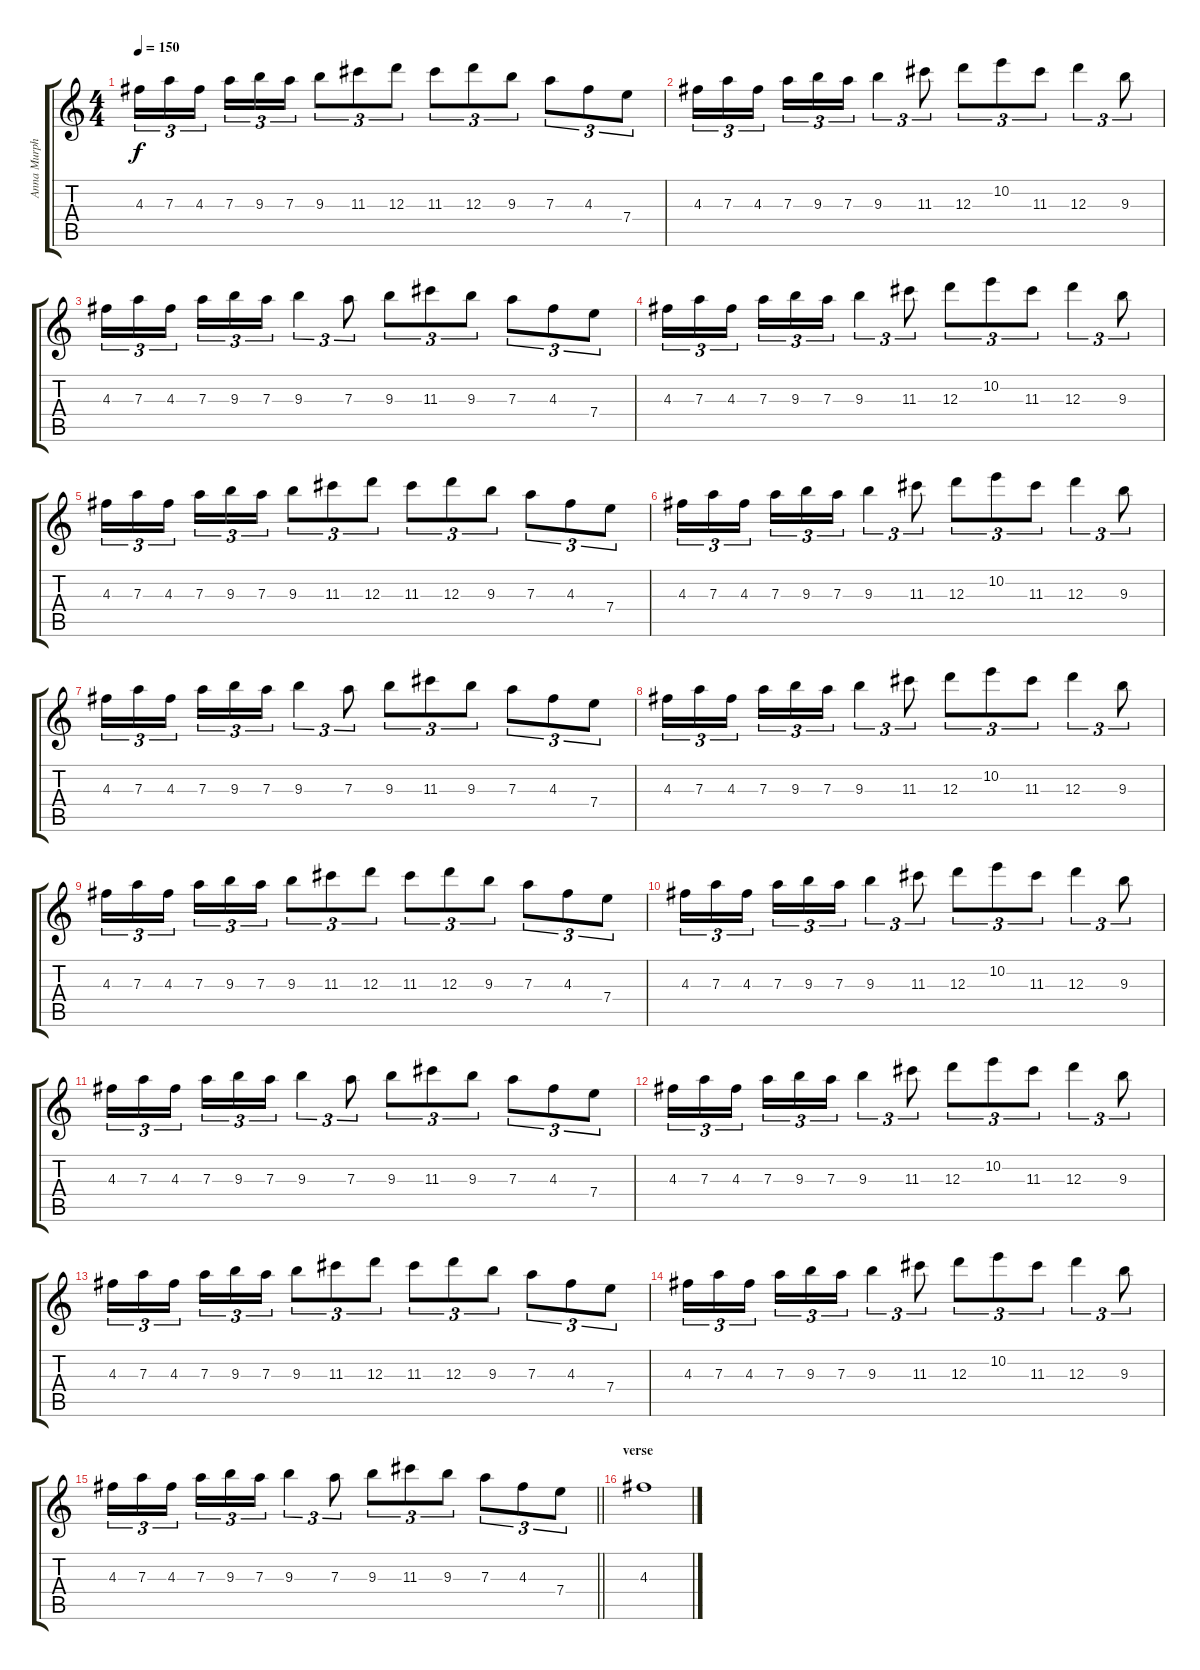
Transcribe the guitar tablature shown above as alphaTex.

\track ("Anna Murphy" "Anna Murph") {instrument contrabass}
\staff {score tabs}
\tuning (B4 Gb4 D4 A3 E3 B2) {hide}
\ts (4 4)
\tempo 150
\clef g2
\ks c
4.3.16{tu (3 2) dy f} 7.3.16{tu (3 2)} 4.3.16{tu (3 2) beam splitsecondary} 7.3.16{tu (3 2)} 9.3.16{tu (3 2)} 7.3.16{tu (3 2)} 9.3.8{tu (3 2)} 11.3.8{tu (3 2)} 12.3.8{tu (3 2)} 11.3.8{tu (3 2)} 12.3.8{tu (3 2)} 9.3.8{tu (3 2)} 7.3.8{tu (3 2)} 4.3.8{tu (3 2)} 7.4.8{tu (3 2)} |
4.3.16{tu (3 2)} 7.3.16{tu (3 2)} 4.3.16{tu (3 2) beam splitsecondary} 7.3.16{tu (3 2)} 9.3.16{tu (3 2)} 7.3.16{tu (3 2)} 9.3.4{tu (3 2)} 11.3.8{tu (3 2)} 12.3.8{tu (3 2)} 10.2.8{tu (3 2)} 11.3.8{tu (3 2)} 12.3.4{tu (3 2)} 9.3.8{tu (3 2)} |
4.3.16{tu (3 2)} 7.3.16{tu (3 2)} 4.3.16{tu (3 2) beam splitsecondary} 7.3.16{tu (3 2)} 9.3.16{tu (3 2)} 7.3.16{tu (3 2)} 9.3.4{tu (3 2)} 7.3.8{tu (3 2)} 9.3.8{tu (3 2)} 11.3.8{tu (3 2)} 9.3.8{tu (3 2)} 7.3.8{tu (3 2)} 4.3.8{tu (3 2)} 7.4.8{tu (3 2)} |
4.3.16{tu (3 2)} 7.3.16{tu (3 2)} 4.3.16{tu (3 2) beam splitsecondary} 7.3.16{tu (3 2)} 9.3.16{tu (3 2)} 7.3.16{tu (3 2)} 9.3.4{tu (3 2)} 11.3.8{tu (3 2)} 12.3.8{tu (3 2)} 10.2.8{tu (3 2)} 11.3.8{tu (3 2)} 12.3.4{tu (3 2)} 9.3.8{tu (3 2)} |
4.3.16{tu (3 2)} 7.3.16{tu (3 2)} 4.3.16{tu (3 2) beam splitsecondary} 7.3.16{tu (3 2)} 9.3.16{tu (3 2)} 7.3.16{tu (3 2)} 9.3.8{tu (3 2)} 11.3.8{tu (3 2)} 12.3.8{tu (3 2)} 11.3.8{tu (3 2)} 12.3.8{tu (3 2)} 9.3.8{tu (3 2)} 7.3.8{tu (3 2)} 4.3.8{tu (3 2)} 7.4.8{tu (3 2)} |
4.3.16{tu (3 2)} 7.3.16{tu (3 2)} 4.3.16{tu (3 2) beam splitsecondary} 7.3.16{tu (3 2)} 9.3.16{tu (3 2)} 7.3.16{tu (3 2)} 9.3.4{tu (3 2)} 11.3.8{tu (3 2)} 12.3.8{tu (3 2)} 10.2.8{tu (3 2)} 11.3.8{tu (3 2)} 12.3.4{tu (3 2)} 9.3.8{tu (3 2)} |
4.3.16{tu (3 2)} 7.3.16{tu (3 2)} 4.3.16{tu (3 2) beam splitsecondary} 7.3.16{tu (3 2)} 9.3.16{tu (3 2)} 7.3.16{tu (3 2)} 9.3.4{tu (3 2)} 7.3.8{tu (3 2)} 9.3.8{tu (3 2)} 11.3.8{tu (3 2)} 9.3.8{tu (3 2)} 7.3.8{tu (3 2)} 4.3.8{tu (3 2)} 7.4.8{tu (3 2)} |
4.3.16{tu (3 2)} 7.3.16{tu (3 2)} 4.3.16{tu (3 2) beam splitsecondary} 7.3.16{tu (3 2)} 9.3.16{tu (3 2)} 7.3.16{tu (3 2)} 9.3.4{tu (3 2)} 11.3.8{tu (3 2)} 12.3.8{tu (3 2)} 10.2.8{tu (3 2)} 11.3.8{tu (3 2)} 12.3.4{tu (3 2)} 9.3.8{tu (3 2)} |
4.3.16{tu (3 2)} 7.3.16{tu (3 2)} 4.3.16{tu (3 2) beam splitsecondary} 7.3.16{tu (3 2)} 9.3.16{tu (3 2)} 7.3.16{tu (3 2)} 9.3.8{tu (3 2)} 11.3.8{tu (3 2)} 12.3.8{tu (3 2)} 11.3.8{tu (3 2)} 12.3.8{tu (3 2)} 9.3.8{tu (3 2)} 7.3.8{tu (3 2)} 4.3.8{tu (3 2)} 7.4.8{tu (3 2)} |
4.3.16{tu (3 2)} 7.3.16{tu (3 2)} 4.3.16{tu (3 2) beam splitsecondary} 7.3.16{tu (3 2)} 9.3.16{tu (3 2)} 7.3.16{tu (3 2)} 9.3.4{tu (3 2)} 11.3.8{tu (3 2)} 12.3.8{tu (3 2)} 10.2.8{tu (3 2)} 11.3.8{tu (3 2)} 12.3.4{tu (3 2)} 9.3.8{tu (3 2)} |
4.3.16{tu (3 2)} 7.3.16{tu (3 2)} 4.3.16{tu (3 2) beam splitsecondary} 7.3.16{tu (3 2)} 9.3.16{tu (3 2)} 7.3.16{tu (3 2)} 9.3.4{tu (3 2)} 7.3.8{tu (3 2)} 9.3.8{tu (3 2)} 11.3.8{tu (3 2)} 9.3.8{tu (3 2)} 7.3.8{tu (3 2)} 4.3.8{tu (3 2)} 7.4.8{tu (3 2)} |
4.3.16{tu (3 2)} 7.3.16{tu (3 2)} 4.3.16{tu (3 2) beam splitsecondary} 7.3.16{tu (3 2)} 9.3.16{tu (3 2)} 7.3.16{tu (3 2)} 9.3.4{tu (3 2)} 11.3.8{tu (3 2)} 12.3.8{tu (3 2)} 10.2.8{tu (3 2)} 11.3.8{tu (3 2)} 12.3.4{tu (3 2)} 9.3.8{tu (3 2)} |
4.3.16{tu (3 2)} 7.3.16{tu (3 2)} 4.3.16{tu (3 2) beam splitsecondary} 7.3.16{tu (3 2)} 9.3.16{tu (3 2)} 7.3.16{tu (3 2)} 9.3.8{tu (3 2)} 11.3.8{tu (3 2)} 12.3.8{tu (3 2)} 11.3.8{tu (3 2)} 12.3.8{tu (3 2)} 9.3.8{tu (3 2)} 7.3.8{tu (3 2)} 4.3.8{tu (3 2)} 7.4.8{tu (3 2)} |
4.3.16{tu (3 2)} 7.3.16{tu (3 2)} 4.3.16{tu (3 2) beam splitsecondary} 7.3.16{tu (3 2)} 9.3.16{tu (3 2)} 7.3.16{tu (3 2)} 9.3.4{tu (3 2)} 11.3.8{tu (3 2)} 12.3.8{tu (3 2)} 10.2.8{tu (3 2)} 11.3.8{tu (3 2)} 12.3.4{tu (3 2)} 9.3.8{tu (3 2)} |
\barLineRight lightlight
4.3.16{tu (3 2)} 7.3.16{tu (3 2)} 4.3.16{tu (3 2) beam splitsecondary} 7.3.16{tu (3 2)} 9.3.16{tu (3 2)} 7.3.16{tu (3 2)} 9.3.4{tu (3 2)} 7.3.8{tu (3 2)} 9.3.8{tu (3 2)} 11.3.8{tu (3 2)} 9.3.8{tu (3 2)} 7.3.8{tu (3 2)} 4.3.8{tu (3 2)} 7.4.8{tu (3 2)} |
\section ("" "verse")
4.3.1{volume 0}
